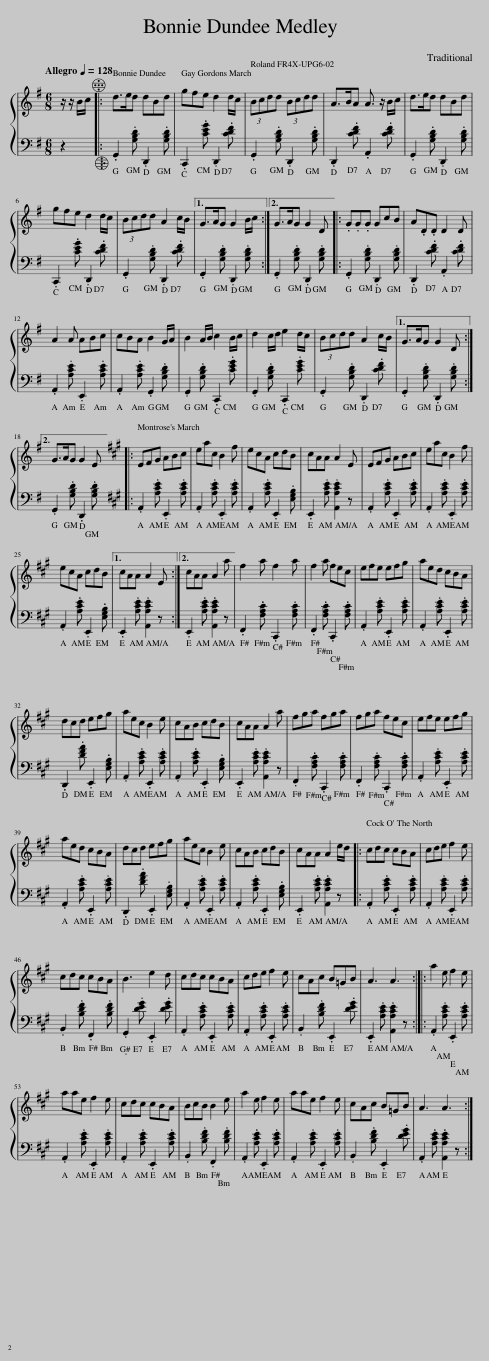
X:1
%%score { 1 | 2 }
L:1/8
Q:1/4=128
M:6/8
I:linebreak $
K:G
V:1 treble
V:2 bass
V:1
 z/ z/ B/c/ |: d>ed dBd | gfe d2 d/c/ | (3Bcdd (3Bcdd | A>BA A3/2 z/ B/c/ | %5
 d>ed dBd |$ gfe d2 d/c/ | (3Bcdd A2 c/B/ |1 G>AG G2 B/c/ :|2 G>AG G2 D |: %10
 .G.G.G GcB | A.D.D D2 D |$ A2 A ABc | cBA B2 G/A/ | B2 A/B/ c2 B/c/ | %15
 d2 c/d/ e2 d/c/ | (3Bcdd A2 c/B/ |1 G>AG G2 D :|2$ G>AG G2 E |:[K:A] EFG ABc | %20
 eac B2 f | ecA cdB | cAA A2 E | EFG ABc | eac B2 f |$ %25
 ecA cdB |1 cAA A2 E :|2 cAA A2 a || f2 a f2 a | f2 a fec | %30
 efe efg | aed cBA |$ dcd efg | aec B2 e | cAB cdB | %35
 cAA A2 a | fga fga | fga fec | efe efg |$ aed cBA | %40
 dcd efg | aec B2 e | cAB cdB | cAA A2 e/d/ |: cdc cBA | %45
 cde f2 e |$ cdc cBA | B3 e2 d | cdc cBA | cde f2 e | %50
 cAc B=GB | A3 A3 :: a2 e f2 e |$ aae f2 e | cdc cBA | %55
 BcB B2 e | a2 e f2 e | aae f2 e | cAc B=GB | A3 A3 :| %60
V:2
 z2 |: .G,,2 .[G,B,D] .D,,2 .[G,B,D] | .C,,2 .[CEG] .D,,2 .[CDF] | .G,,2 .[G,B,D] .D,,2 .[G,B,D] | .D,,2 .[CDF] .A,,2 .[CDF] | %5
 .G,,2 .[G,B,D] .D,,2 .[G,B,D] |$ .C,,2 .[CEG] .D,,2 .[CDF] | .G,,2 .[G,B,D] .D,,2 .[CDF] |1 .G,,2 .[G,B,D] .D,,2 .[G,B,D] :|2 .G,,2 .[G,B,D] .D,,2 .[G,B,D] |: %10
 .G,,2 .[G,B,D] .D,,2 .[G,B,D] | .D,,2 .[CDF] .A,,2 .[CDF] |$ .A,,2 .[A,CE] .E,,2 .[A,CE] | .A,,2 .[A,CE] .G,,2 .[G,B,D] | .G,,2 .[G,B,D] .C,,2 .[CEG] | %15
 .G,,2 .[G,B,D] .C,,2 .[CEG] | .G,,2 .[G,B,D] .D,,2 .[CDF] |1 .G,,2 .[G,B,D] .D,,2 .[G,B,D] :|2$ .G,,2 .[G,B,D] .D,,2 .[G,B,D] |:[K:A] .A,,2 .[A,CE] .E,,2 .[A,CE] | %20
 .A,,2 .[A,CE] .E,,2 .[A,CE] | .A,,2 .[A,CE] .E,,2 .[E,G,B,] | .E,,2 .[A,CE] .[A,,A,CE]2 z | .A,,2 .[A,CE] .E,,2 .[A,CE] | .A,,2 .[A,CE] .E,,2 .[A,CE] |$ %25
 .A,,2 .[A,CE] .E,,2 .[E,G,B,] |1 .E,,2 .[A,CE] .[A,,A,CE]2 z :|2 .E,,2 .[A,CE] .[A,,A,CE]2 z || .F,,2 .[F,A,C] .C,,2 .[F,A,C] | .F,,2 .[F,A,C] .C,,2 .[F,A,C] | %30
 .A,,2 .[A,CE] .E,,2 .[A,CE] | .A,,2 .[A,CE] .E,,2 .[A,CE] |$ .D,,2 .[DFA] .E,,2 .[E,G,B,] | .A,,2 .[A,CE] .E,,2 .[A,CE] | .A,,2 .[A,CE] .E,,2 .[E,G,B,] | %35
 .E,,2 .[A,CE] .[A,,A,CE]2 z | .F,,2 .[F,A,C] .C,,2 .[F,A,C] | .F,,2 .[F,A,C] .C,,2 .[F,A,C] | .A,,2 .[A,CE] .E,,2 .[A,CE] |$ .A,,2 .[A,CE] .E,,2 .[A,CE] | %40
 .D,,2 .[DFA] .E,,2 .[E,G,B,] | .A,,2 .[A,CE] .E,,2 .[A,CE] | .A,,2 .[A,CE] .E,,2 .[E,G,B,] | .E,,2 .[A,CE] .[A,,A,CE]2 z |: .A,,2 .[A,CE] .E,,2 .[A,CE] | %45
 .A,,2 .[A,CE] .E,,2 .[A,CE] |$ .B,,2 .[B,DF] .F,,2 .[B,DF] | .G,,2 .[DEG] .E,,2 .[DEG] | .A,,2 .[A,CE] .E,,2 .[A,CE] | .A,,2 .[A,CE] .E,,2 .[A,CE] | %50
 .B,,2 .[B,DF] .E,,2 .[DEG] | .E,,2 .[A,CE] .[A,,A,CE]2 z :: .A,,2 .[A,CE] .E,,2 .[A,CE] |$ .A,,2 .[A,CE] .E,,2 .[A,CE] | .A,,2 .[A,CE] .E,,2 .[A,CE] | %55
 .B,,2 .[B,DF] .F,,2 .[B,DF] | .A,,2 .[A,CE] .E,,2 .[A,CE] | .A,,2 .[A,CE] .E,,2 .[A,CE] | .B,,2 .[B,DF] .E,,2 .[DEG] | .A,,2 .[A,CE] .[A,,A,CE]2 z :| %60
